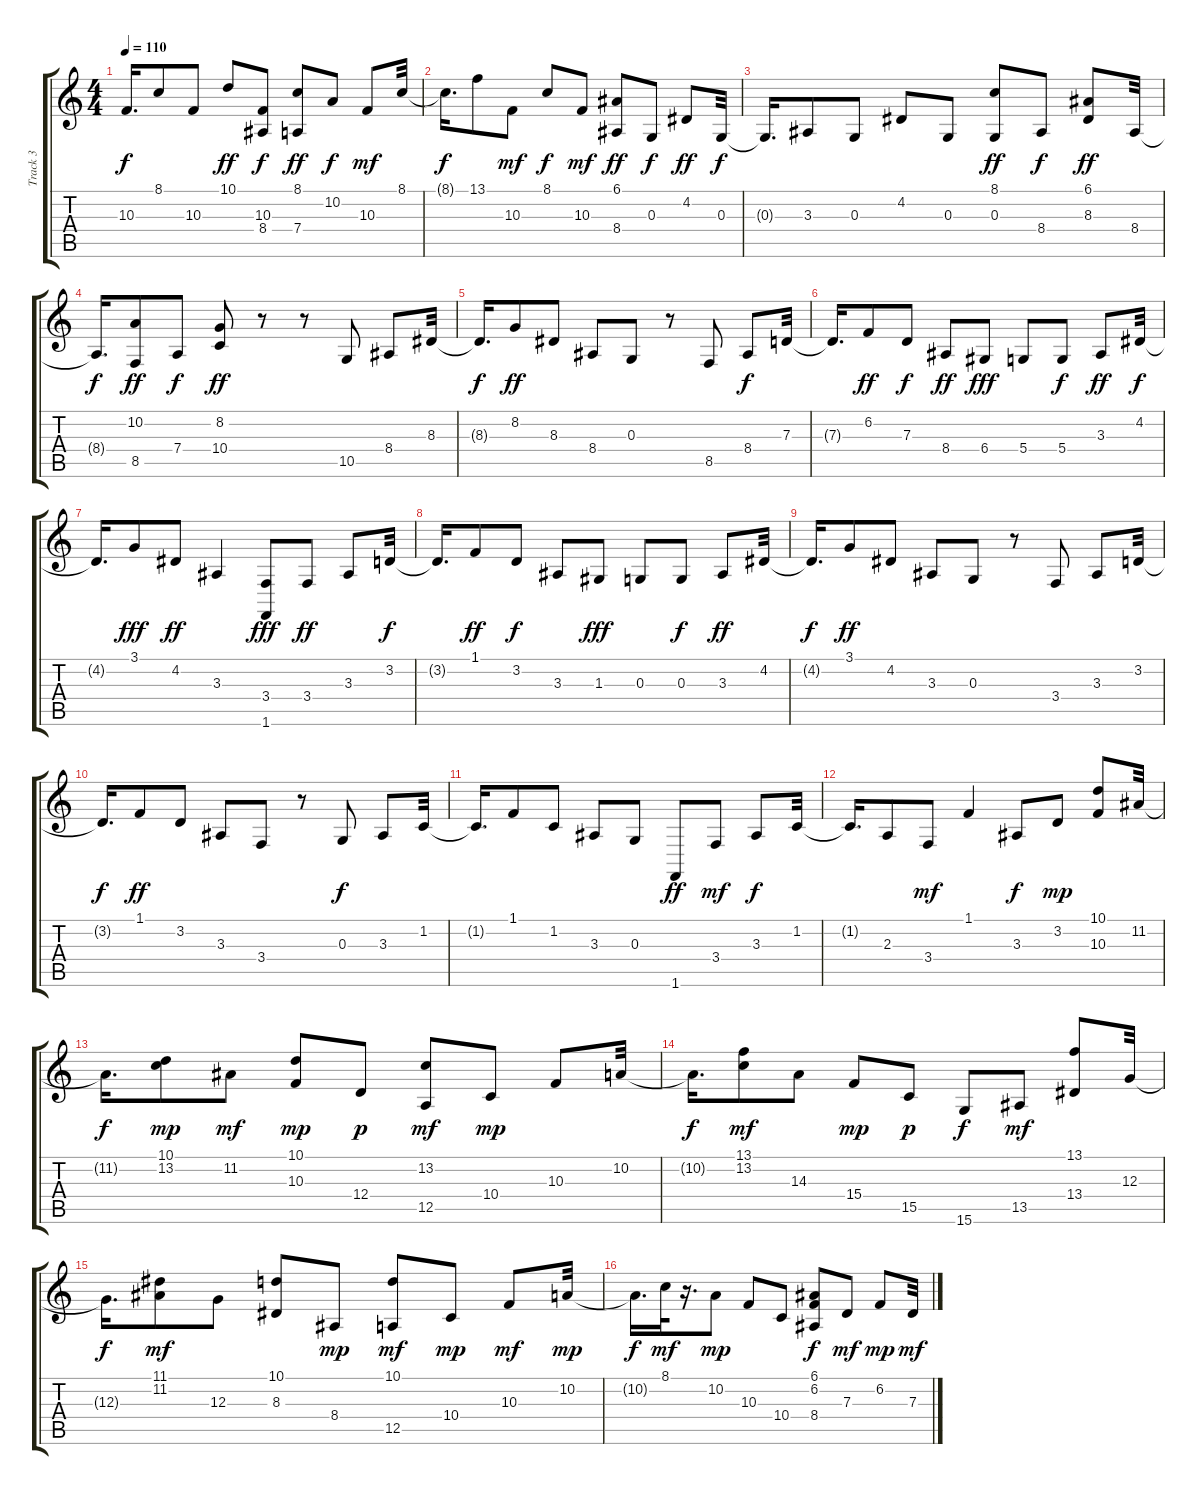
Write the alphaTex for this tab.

\track ("Track 3" "Track 3") {instrument acousticgrandpiano}
\staff {score tabs}
\tuning (E4 B3 G3 D3 A2 E2) {hide}
\ts (4 4)
\tempo 110
\clef g2
\ks c
10.3{t}.16{d dy f} 8.1.8 10.3.8 10.1.8{dy ff} (10.3 8.4).8{dy f} (8.1 7.4).8{dy ff} 10.2.8{dy f} 10.3.8{dy mf} 8.1.32 |
8.1{t}.16{d dy f} 13.1.8 10.3.8{dy mf} 8.1.8{dy f} 10.3.8{dy mf} (6.1 8.4).8{dy ff} 0.3.8{dy f} 4.2.8{dy ff} 0.3.32{dy f} |
0.3{t}.16{d} 3.3.8 0.3.8 4.2.8 0.3.8 (8.1 0.3).8{dy ff} 8.4.8{dy f} (6.1 8.3).8{dy ff} 8.4.32 |
8.4{t}.16{d dy f} (10.2 8.5).8{dy ff} 7.4.8{dy f} (8.2 10.4).8{dy ff} r.8 r.8 10.5.8 8.4.8 8.3.32 |
8.3{t}.16{d dy f} 8.2.8{dy ff} 8.3.8 8.4.8 0.3.8 r.8 8.5.8 8.4.8{dy f} 7.3.32 |
7.3{t}.16{d} 6.2.8{dy ff} 7.3.8{dy f} 8.4.8{dy ff} 6.4.8{dy fff} 5.4.8 5.4.8{dy f} 3.3.8{dy ff} 4.2.32{dy f} |
4.2{t}.16{d} 3.1.8{dy fff} 4.2.8{dy ff} 3.3.4 (3.4 1.6).8{dy fff} 3.4.8{dy ff} 3.3.8 3.2.32{dy f} |
3.2{t}.16{d} 1.1.8{dy ff} 3.2.8{dy f} 3.3.8 1.3.8{dy fff} 0.3.8 0.3.8{dy f} 3.3.8{dy ff} 4.2.32 |
4.2{t}.16{d dy f} 3.1.8{dy ff} 4.2.8 3.3.8 0.3.8 r.8 3.4.8 3.3.8 3.2.32 |
3.2{t}.16{d dy f} 1.1.8{dy ff} 3.2.8 3.3.8 3.4.8 r.8 0.3.8{dy f} 3.3.8 1.2.32 |
1.2{t}.16{d} 1.1.8 1.2.8 3.3.8 0.3.8 1.6.8{dy ff} 3.4.8{dy mf} 3.3.8{dy f} 1.2.32 |
1.2{t}.16{d} 2.3.8 3.4.8{dy mf} 1.1.4 3.3.8{dy f} 3.2.8{dy mp} (10.1 10.3).8 11.2.32 |
11.2{t}.16{d dy f} (10.1 13.2).8{dy mp} 11.2.8{dy mf} (10.1 10.3).8{dy mp} 12.4.8{dy p} (13.2 12.5).8{dy mf} 10.4.8{dy mp} 10.3.8 10.2.32 |
10.2{t}.16{d dy f} (13.1 13.2).8{dy mf} 14.3.8 15.4.8{dy mp} 15.5.8{dy p} 15.6.8{dy f} 13.5.8{dy mf} (13.1 13.4).8 12.3.32 |
12.3{t}.16{d dy f} (11.1 11.2).8{dy mf} 12.3.8 (10.1 8.3).8 8.4.8{dy mp} (10.1 12.5).8{dy mf} 10.4.8{dy mp} 10.3.8{dy mf} 10.2.32{dy mp} |
10.2{t}.16{d dy f} 8.1.32{dy mf} r.16{d} 10.2.8{dy mp} 10.3.8 10.4.8 (6.1 6.2 8.4).8{dy f} 7.3.8{dy mf} 6.2.8{dy mp} 7.3.32{dy mf}
